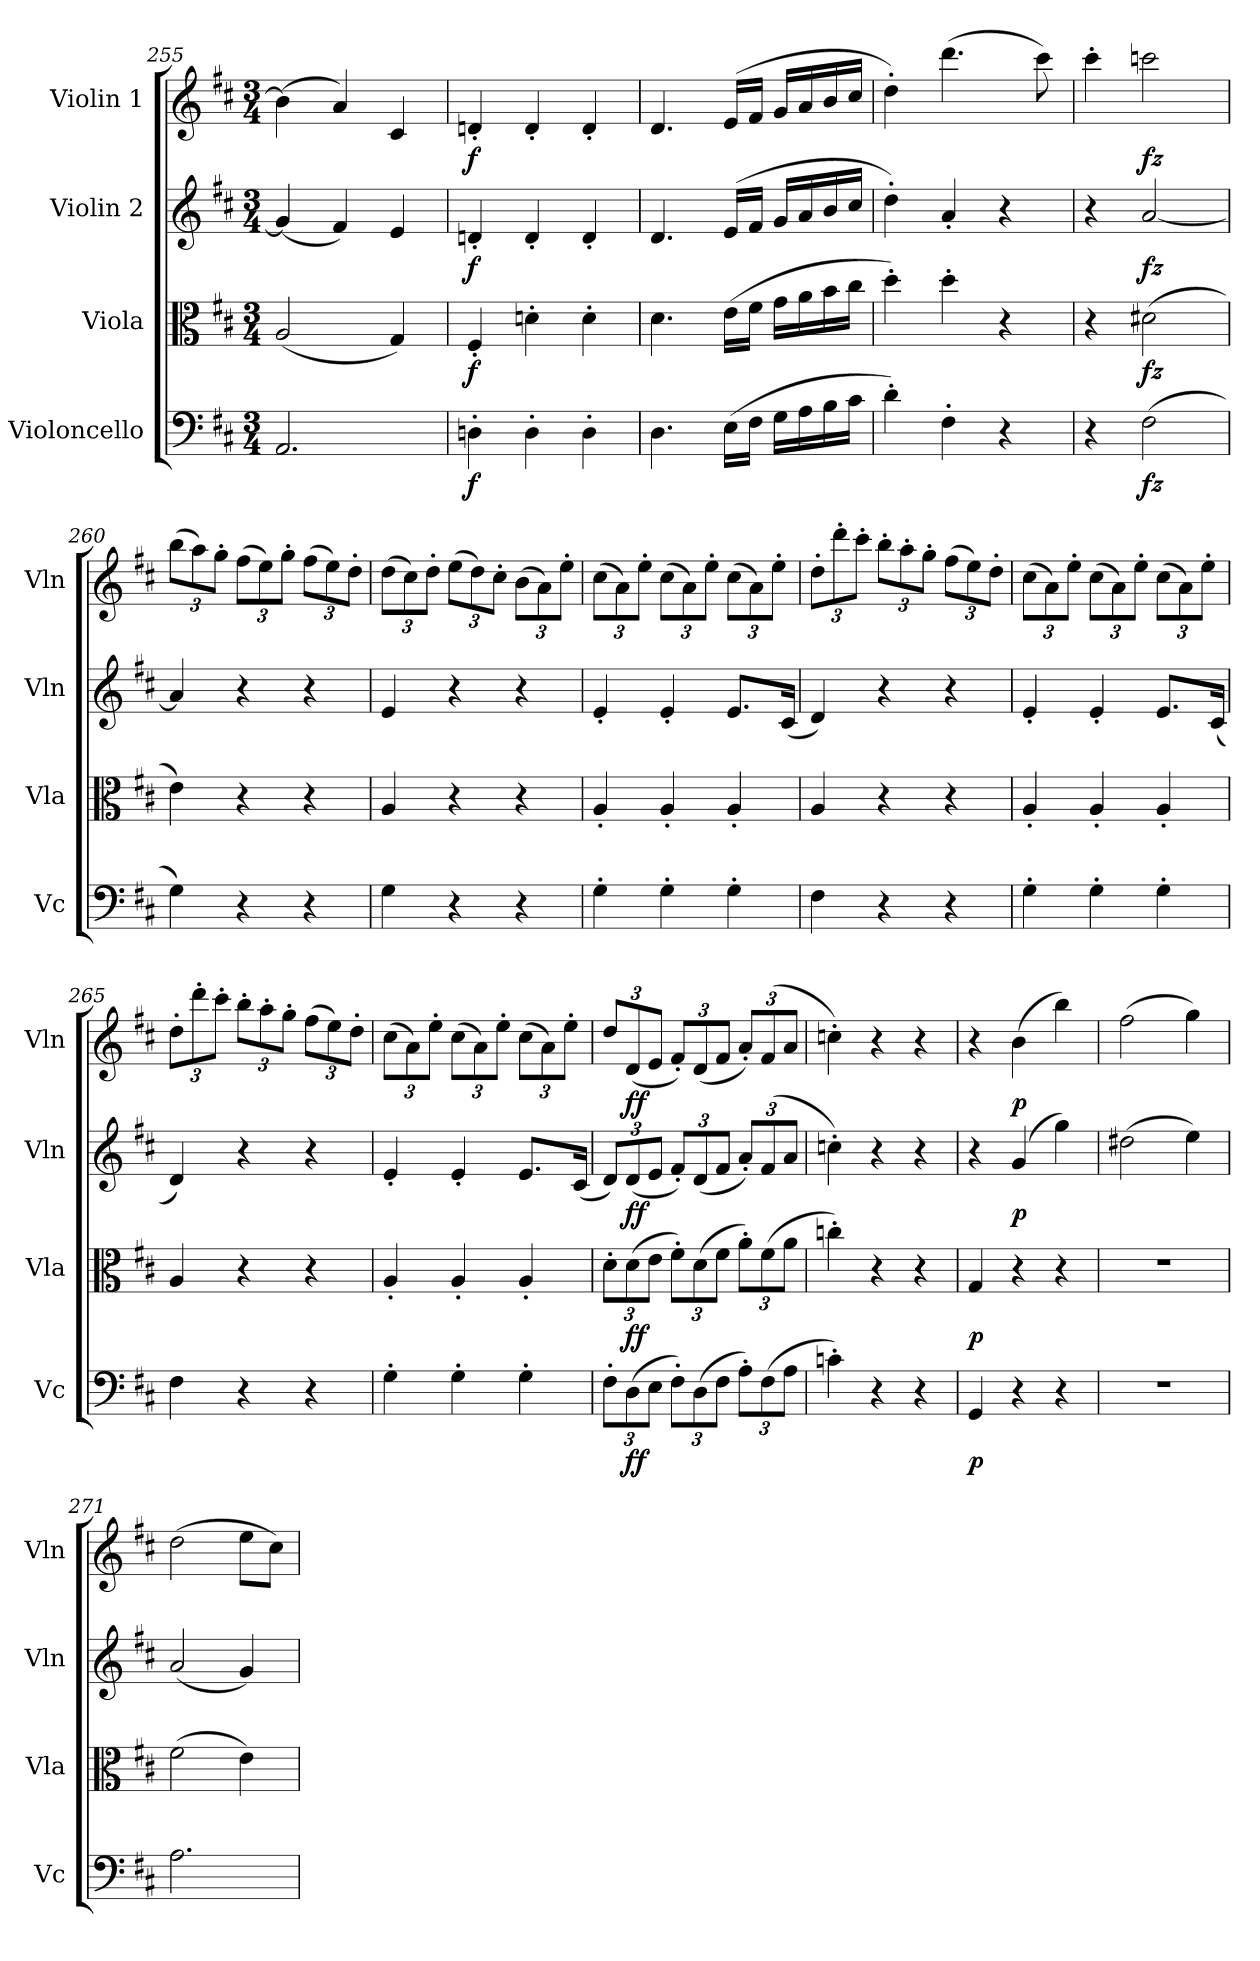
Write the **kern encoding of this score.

**kern	**dynam	**kern	**dynam	**kern	**dynam	**kern	**dynam
*part4	*part4	*part3	*part3	*part2	*part2	*part1	*part1
*staff4	*staff4	*staff3	*staff3	*staff2	*staff2	*staff1	*staff1
*I"Violoncello	*	*I"Viola	*	*I"Violin 2	*	*I"Violin 1	*
*I'Vc	*	*I'Vla	*	*I'Vln	*	*I'Vln	*
*clefF4	*	*clefC3	*	*clefG2	*	*clefG2	*
*k[f#c#]	*	*k[f#c#]	*	*k[f#c#]	*	*k[f#c#]	*
*M3/4	*	*M3/4	*	*M3/4	*	*M3/4	*
=255	=255	=255	=255	=255	=255	=255	=255
2.AA/	.	(2A/	.	(4g/]	.	(4b\]	.
.	.	.	.	4f#/)	.	4a/)	.
.	.	4G/)	.	4e/	.	4c#/	.
=256	=256	=256	=256	=256	=256	=256	=256
!	!LO:DY:b	!	!LO:DY:b	!	!LO:DY:b	!	!LO:DY:b
4Dn'\	f	4F#'/	f	4dn'/	f	4dn'/	f
4D'\	.	4dn'\	.	4d'/	.	4d'/	.
4D'\	.	4d'\	.	4d'/	.	4d'/	.
=257	=257	=257	=257	=257	=257	=257	=257
4.D\	.	4.d\	.	4.d/	.	4.d/	.
(>16E\LL	.	(>16e\LL	.	(>16e/LL	.	(>16e/LL	.
16F#\JJ	.	16f#\JJ	.	16f#/JJ	.	16f#/JJ	.
16G\LL	.	16g\LL	.	16g/LL	.	16g/LL	.
16A\	.	16a\	.	16a/	.	16a/	.
16B\	.	16b\	.	16b/	.	16b/	.
16c#\JJ	.	16cc#\JJ	.	16cc#/JJ	.	16cc#/JJ	.
=258	=258	=258	=258	=258	=258	=258	=258
4d'\)	.	4dd'\)	.	4dd'\)	.	4dd'\)	.
4F#'\	.	4dd'\	.	4a'/	.	(4.ddd\	.
4r	.	4r	.	4r	.	.	.
.	.	.	.	.	.	8ccc#\)	.
=259	=259	=259	=259	=259	=259	=259	=259
4r	.	4r	.	4r	.	4ccc#'\	.
!	!LO:DY:b	!	!LO:DY:b	!	!LO:DY:b	!	!LO:DY:b
(2F#\	fz	(2d#X\	fz	[2a/	fz	2cccn\	fz
!!LO:LB:g=z
=260	=260	=260	=260	=260	=260	=260	=260
*	*	*	*	*	*	*Xbrackettup	*
4G\)	.	4e\)	.	4a/]	.	(12bb\L	.
.	.	.	.	.	.	12aa\)	.
.	.	.	.	.	.	12gg'\J	.
4r	.	4r	.	4r	.	(12ff#\L	.
.	.	.	.	.	.	12ee\)	.
.	.	.	.	.	.	12gg'\J	.
4r	.	4r	.	4r	.	(12ff#\L	.
.	.	.	.	.	.	12ee\)	.
.	.	.	.	.	.	12dd'\J	.
=261	=261	=261	=261	=261	=261	=261	=261
4G\	.	4A/	.	4e/	.	(12dd\L	.
.	.	.	.	.	.	12cc#\)	.
.	.	.	.	.	.	12dd'\J	.
4r	.	4r	.	4r	.	(12ee\L	.
.	.	.	.	.	.	12dd\)	.
.	.	.	.	.	.	12cc#'\J	.
4r	.	4r	.	4r	.	(12b\L	.
.	.	.	.	.	.	12a\)	.
.	.	.	.	.	.	12ee'\J	.
=262	=262	=262	=262	=262	=262	=262	=262
4G'\	.	4A'/	.	4e'/	.	(12cc#\L	.
.	.	.	.	.	.	12a\)	.
.	.	.	.	.	.	12ee'\J	.
4G'\	.	4A'/	.	4e'/	.	(12cc#\L	.
.	.	.	.	.	.	12a\)	.
.	.	.	.	.	.	12ee'\J	.
4G'\	.	4A'/	.	8.e/L	.	(12cc#\L	.
.	.	.	.	.	.	12a\)	.
.	.	.	.	.	.	12ee'\J	.
.	.	.	.	(16c#/Jk	.	.	.
=263	=263	=263	=263	=263	=263	=263	=263
4F#\	.	4A/	.	4d/)	.	12dd'\L	.
.	.	.	.	.	.	12ddd'\	.
.	.	.	.	.	.	12ccc#'\J	.
4r	.	4r	.	4r	.	12bb'\L	.
.	.	.	.	.	.	12aa'\	.
.	.	.	.	.	.	12gg'\J	.
4r	.	4r	.	4r	.	(12ff#\L	.
.	.	.	.	.	.	12ee\)	.
.	.	.	.	.	.	12dd'\J	.
!!LO:LB:g=z
=264	=264	=264	=264	=264	=264	=264	=264
4G'\	.	4A'/	.	4e'/	.	(12cc#\L	.
.	.	.	.	.	.	12a\)	.
.	.	.	.	.	.	12ee'\J	.
4G'\	.	4A'/	.	4e'/	.	(12cc#\L	.
.	.	.	.	.	.	12a\)	.
.	.	.	.	.	.	12ee'\J	.
4G'\	.	4A'/	.	8.e/L	.	(12cc#\L	.
.	.	.	.	.	.	12a\)	.
.	.	.	.	.	.	12ee'\J	.
.	.	.	.	(16c#/Jk	.	.	.
!!LO:PB:g=z
=265	=265	=265	=265	=265	=265	=265	=265
4F#\	.	4A/	.	4d/)	.	12dd'\L	.
.	.	.	.	.	.	12ddd'\	.
.	.	.	.	.	.	12ccc#'\J	.
4r	.	4r	.	4r	.	12bb'\L	.
.	.	.	.	.	.	12aa'\	.
.	.	.	.	.	.	12gg'\J	.
4r	.	4r	.	4r	.	(12ff#\L	.
.	.	.	.	.	.	12ee\)	.
.	.	.	.	.	.	12dd'\J	.
=266	=266	=266	=266	=266	=266	=266	=266
4G'\	.	4A'/	.	4e'/	.	(12cc#\L	.
.	.	.	.	.	.	12a\)	.
.	.	.	.	.	.	12ee'\J	.
4G'\	.	4A'/	.	4e'/	.	(12cc#\L	.
.	.	.	.	.	.	12a\)	.
.	.	.	.	.	.	12ee'\J	.
4G'\	.	4A'/	.	8.e/L	.	(12cc#\L	.
.	.	.	.	.	.	12a\)	.
.	.	.	.	.	.	12ee'\J	.
.	.	.	.	(16c#/Jk	.	.	.
=267	=267	=267	=267	=267	=267	=267	=267
*Xbrackettup	*	*Xbrackettup	*	*Xbrackettup	*	*	*
12F#'\L	.	12d'\L	.	12d/L)	.	12dd/L	.
!	!LO:DY:b	!	!LO:DY:b	!	!LO:DY:b	!	!LO:DY:b
(12D\	ff	(12d\	ff	(12d/	ff	(12d/	ff
12E\J	.	12e\J	.	12e/J	.	12e/J	.
12F#'\L)	.	12f#'\L)	.	12f#'/L)	.	12f#'/L)	.
(12D\	.	(12d\	.	(12d/	.	(12d/	.
12F#\J	.	12f#\J	.	12f#/J	.	12f#/J	.
12A'\L)	.	12a'\L)	.	12a'/L)	.	12a'/L)	.
(12F#\	.	(12f#\	.	(>12f#/	.	(>12f#/	.
12A\J	.	12a\J	.	12a/J	.	12a/J	.
=268	=268	=268	=268	=268	=268	=268	=268
4cn'\)	.	4ccn'\)	.	4ccn'\)	.	4ccn'\)	.
4r	.	4r	.	4r	.	4r	.
4r	.	4r	.	4r	.	4r	.
=269	=269	=269	=269	=269	=269	=269	=269
!	!LO:DY:b	!	!LO:DY:b	!	!	!	!
4GG/	p	4G/	p	4r	.	4r	.
!	!	!	!	!	!LO:DY:b	!	!LO:DY:b
4r	.	4r	.	(4g/	p	(4b\	p
4r	.	4r	.	4gg\)	.	4bb\)	.
=270	=270	=270	=270	=270	=270	=270	=270
2.r	.	2.r	.	(2dd#X\	.	(2ff#\	.
.	.	.	.	4ee\)	.	4gg\)	.
!!LO:LB:g=z
=271	=271	=271	=271	=271	=271	=271	=271
2.A\	.	(2f#\	.	(2a/	.	(2dd\	.
.	.	4e\)	.	4g/)	.	8ee\L	.
.	.	.	.	.	.	8cc#\J)	.
=	=	=	=	=	=	=	=
*-	*-	*-	*-	*-	*-	*-	*-
